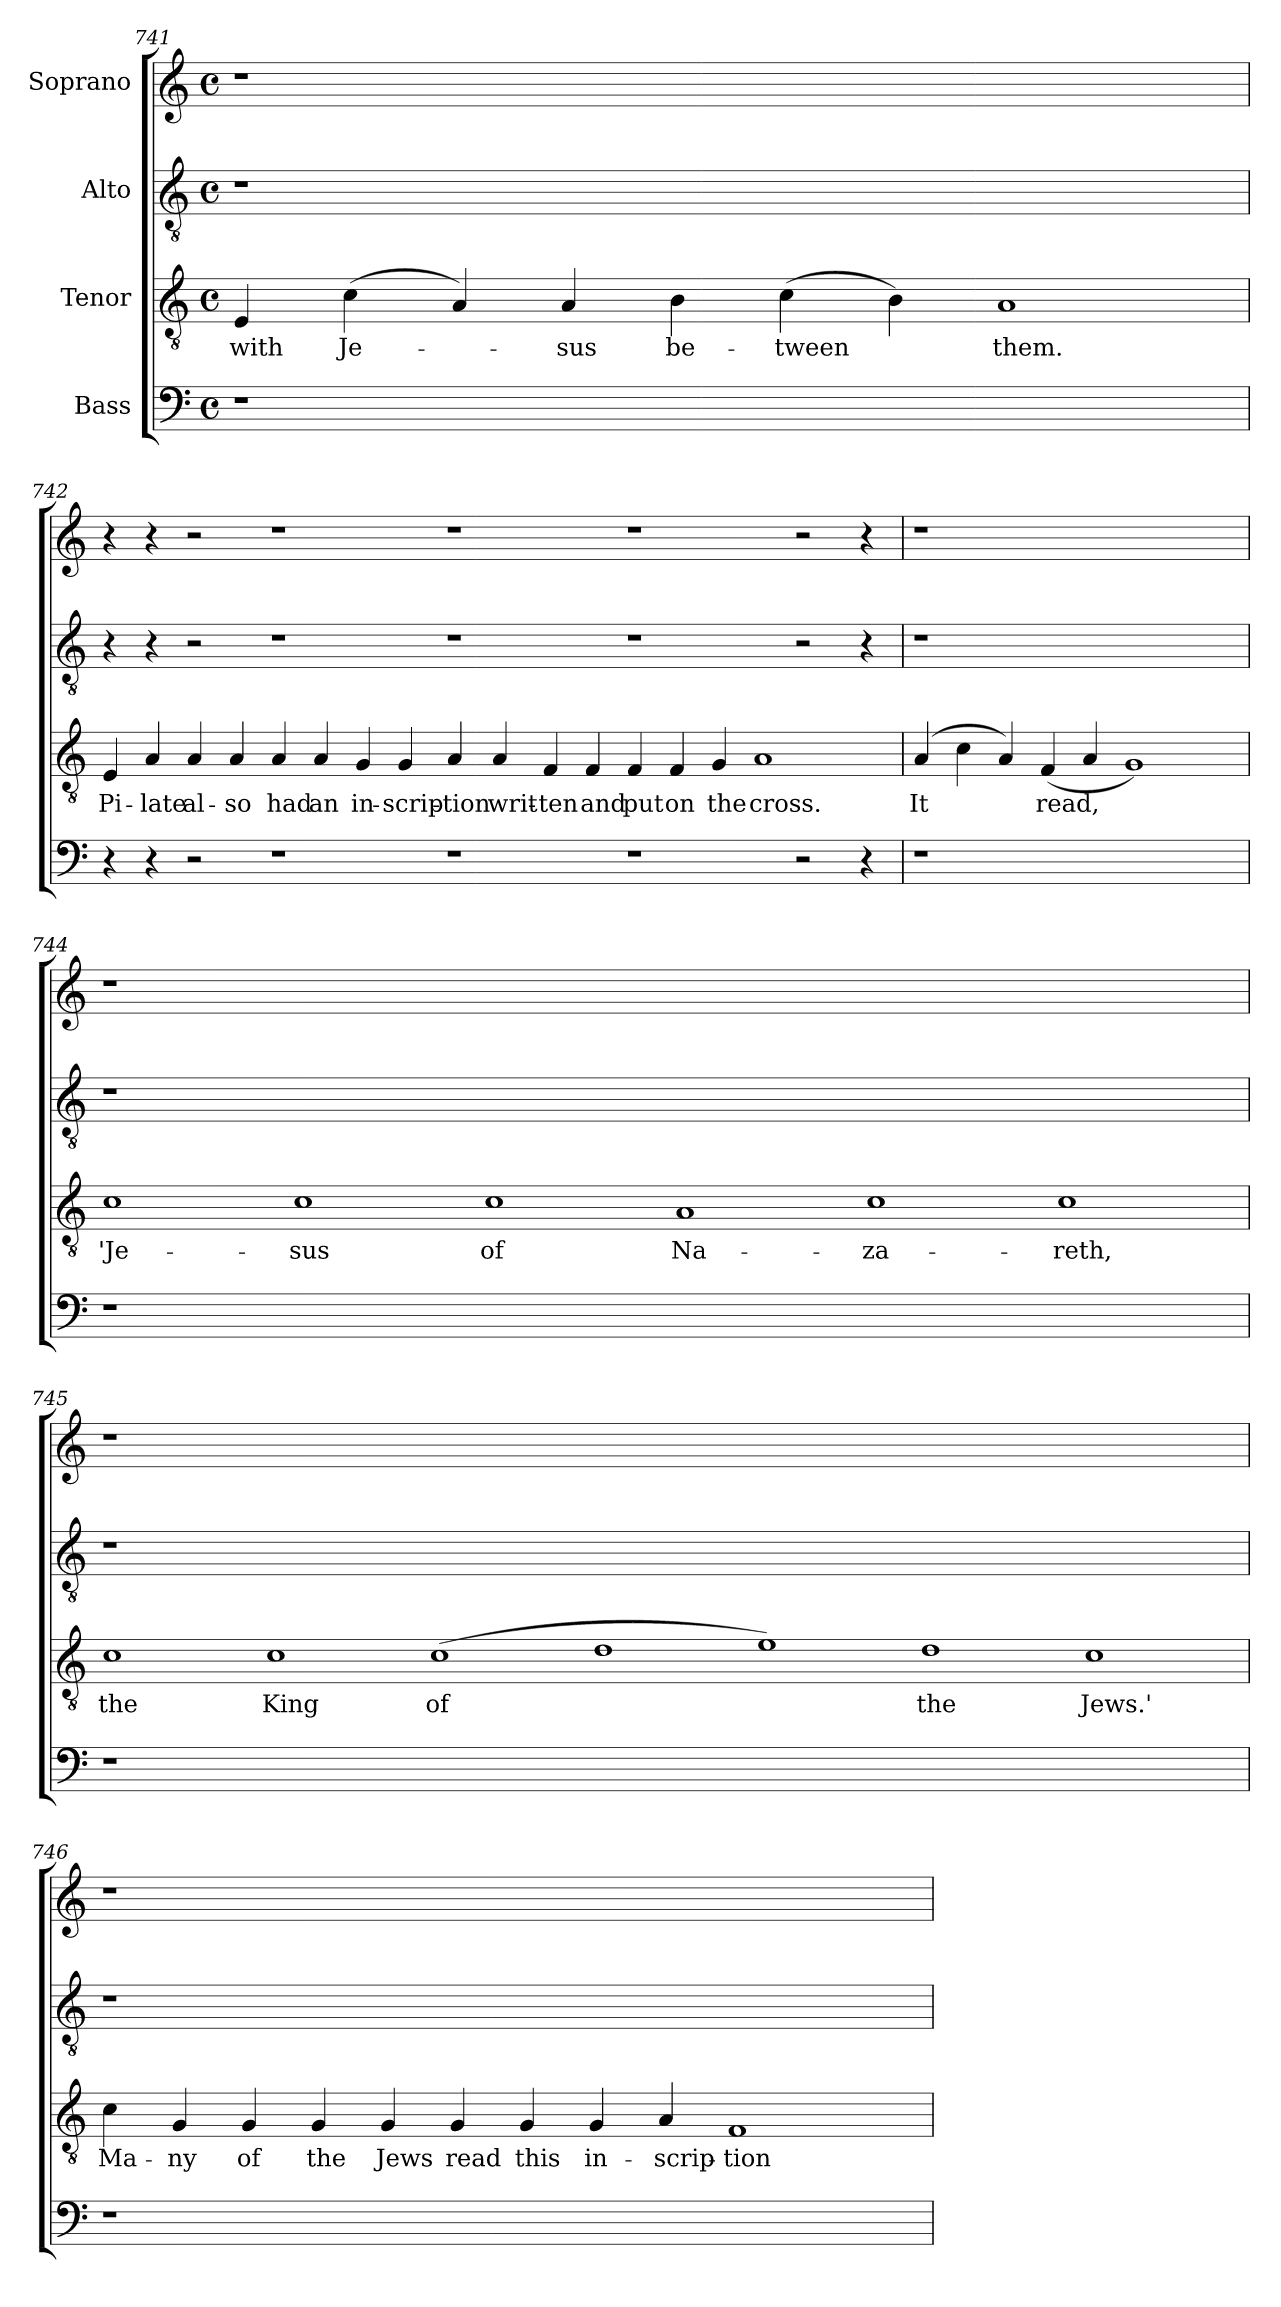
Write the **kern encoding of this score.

**kern	**kern	**text	**kern	**kern
*part4	*part3	*part3	*part2	*part1
*staff4	*staff3	*staff3	*staff2	*staff1
*I"Bass	*I"Tenor	*	*I"Alto	*I"Soprano
*clefF4	*clefGv2	*	*clefGv2	*clefG2
*	*ITrd7c12	*	*ITrd7c12	*
*k[]	*k[]	*	*k[]	*k[]
*C:	*C:	*	*C:	*C:
*M4/4	*M4/4	*	*M4/4	*M4/4
*met(c)	*met(c)	*	*met(c)	*met(c)
=741	=741	=741	=741	=741
!LO:N:vis=1	!	!	!	!
!	!	!LO:LY:b:color=#000000	!LO:N:vis=1	!LO:N:vis=1
1r	4EEi/	with	1r	1r
!	!	!LO:LY:b:color=#000000	!	!
.	(4Ci\	Je-	.	.
.	4AAi/)	.	.	.
!	!	!LO:LY:b:color=#000000	!	!
.	4AAi/	-sus	.	.
!	!	!LO:LY:b:color=#000000	!	!
1..ryy	4BBi\	be-	1..ryy	1..ryy
!	!	!LO:LY:b:color=#000000	!	!
.	(4Ci\	-tween	.	.
.	4BBi\)	.	.	.
!	!	!LO:LY:b:color=#000000	!	!
.	1AAi	them.	.	.
!!LO:LB:g=z
=742	=742	=742	=742	=742
!	!	!LO:LY:b:color=#000000	!	!
4r	4EEi/	Pi-	4r	4r
!	!	!LO:LY:b:color=#000000	!	!
4r	4AAi/	-late	4r	4r
!	!	!LO:LY:b:color=#000000	!	!
2r	4AAi/	al-	2r	2r
!	!	!LO:LY:b:color=#000000	!	!
.	4AAi/	-so	.	.
!	!	!LO:LY:b:color=#000000	!	!
1r	4AAi/	had	1r	1r
!	!	!LO:LY:b:color=#000000	!	!
.	4AAi/	an	.	.
!	!	!LO:LY:b:color=#000000	!	!
.	4GGi/	in-	.	.
!	!	!LO:LY:b:color=#000000	!	!
.	4GGi/	-scrip-	.	.
!	!	!LO:LY:b:color=#000000	!	!
1r	4AAi/	-tion	1r	1r
!	!	!LO:LY:b:color=#000000	!	!
.	4AAi/	writ-	.	.
!	!	!LO:LY:b:color=#000000	!	!
.	4FFi/	-ten	.	.
!	!	!LO:LY:b:color=#000000	!	!
.	4FFi/	and	.	.
!	!	!LO:LY:b:color=#000000	!	!
1r	4FFi/	put	1r	1r
!	!	!LO:LY:b:color=#000000	!	!
.	4FFi/	on	.	.
!	!	!LO:LY:b:color=#000000	!	!
.	4GGi/	the	.	.
!	!	!LO:LY:b:color=#000000	!	!
.	1AAi	cross.	.	.
2r	.	.	2r	2r
4r	.	.	4r	4r
=743	=743	=743	=743	=743
!LO:N:vis=1	!	!	!	!
!	!	!LO:LY:b:color=#000000	!LO:N:vis=1	!LO:N:vis=1
1r	(4AAi/	It	1r	1r
.	4Ci\	.	.	.
.	4AAi/)	.	.	.
!	!	!LO:LY:b:color=#000000	!	!
.	(4FFi/	read,	.	.
1ryy	4AAi/	.	1ryy	1ryy
.	1GGi)	.	.	.
4ryy	.	.	4ryy	4ryy
!!LO:LB:g=z
=744	=744	=744	=744	=744
!LO:N:vis=1	!	!	!	!
!	!	!LO:LY:b:color=#000000	!LO:N:vis=1	!LO:N:vis=1
1r	1Ci	'Je-	1r	1r
!	!	!LO:LY:b:color=#000000	!	!
00ryy	1Ci	-sus	00ryy	00ryy
!	!	!LO:LY:b:color=#000000	!	!
.	1Ci	of	.	.
!	!	!LO:LY:b:color=#000000	!	!
.	1AAi	Na-	.	.
!	!	!LO:LY:b:color=#000000	!	!
.	1Ci	-za-	.	.
!	!	!LO:LY:b:color=#000000	!	!
1ryy	1Ci	-reth,	1ryy	1ryy
=745	=745	=745	=745	=745
!LO:N:vis=1	!	!	!	!
!	!	!LO:LY:b:color=#000000	!LO:N:vis=1	!LO:N:vis=1
1r	1Ci	the	1r	1r
!	!	!LO:LY:b:color=#000000	!	!
00.ryy	1Ci	King	00.ryy	00.ryy
!	!	!LO:LY:b:color=#000000	!	!
.	(1Ci	of	.	.
.	1Di	.	.	.
.	1Ei)	.	.	.
!	!	!LO:LY:b:color=#000000	!	!
.	1Di	the	.	.
!	!	!LO:LY:b:color=#000000	!	!
.	1Ci	Jews.'	.	.
!!LO:LB:g=z
=746	=746	=746	=746	=746
!LO:N:vis=1	!	!	!	!
!	!	!LO:LY:b:color=#000000	!LO:N:vis=1	!LO:N:vis=1
1r	4Ci\	Ma-	1r	1r
!	!	!LO:LY:b:color=#000000	!	!
.	4GGi/	-ny	.	.
!	!	!LO:LY:b:color=#000000	!	!
.	4GGi/	of	.	.
!	!	!LO:LY:b:color=#000000	!	!
.	4GGi/	the	.	.
!	!	!LO:LY:b:color=#000000	!	!
0ryy	4GGi/	Jews	0ryy	0ryy
!	!	!LO:LY:b:color=#000000	!	!
.	4GGi/	read	.	.
!	!	!LO:LY:b:color=#000000	!	!
.	4GGi/	this	.	.
!	!	!LO:LY:b:color=#000000	!	!
.	4GGi/	in-	.	.
!	!	!LO:LY:b:color=#000000	!	!
.	4AAi/	-scrip-	.	.
!	!	!LO:LY:b:color=#000000	!	!
.	1FFi	-tion	.	.
4ryy	.	.	4ryy	4ryy
=	=	=	=	=
*-	*-	*-	*-	*-
